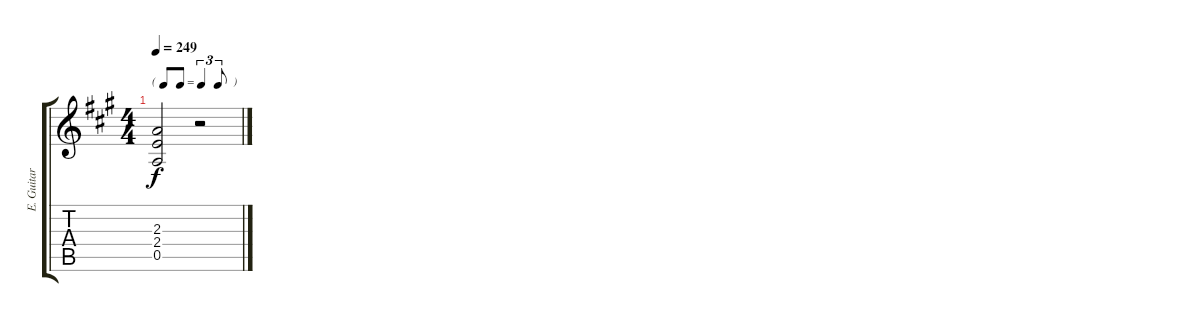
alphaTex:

\track ("E. Guitar I" "E. Guitar ") {instrument electricguitarclean}
\staff {score tabs}
\tuning (E4 B3 G3 D3 A2 E2) {hide}
\ts (4 4)
\tf triplet8th
\tempo 249
\clef g2
\ks a
(2.3 2.4 0.5).2{dy f} r.2
